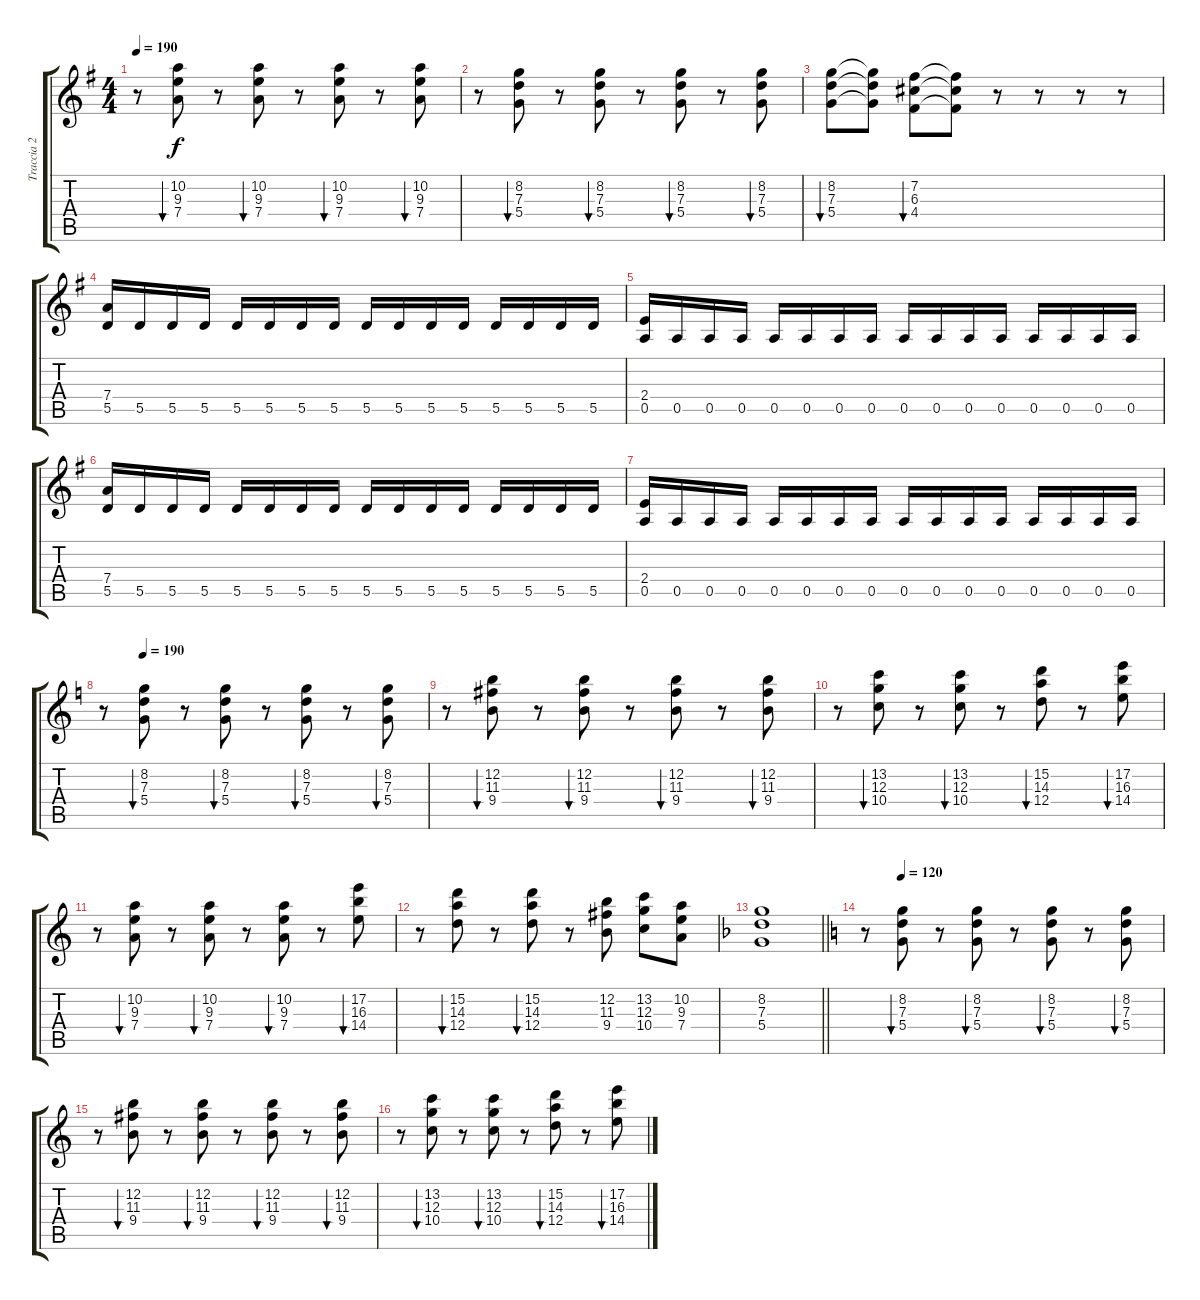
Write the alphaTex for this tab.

\track ("Traccia 2" "Traccia 2") {instrument electricguitarclean}
\staff {score tabs}
\tuning (E4 B3 G3 D3 A2 E2) {hide}
\ts (4 4)
\tempo 190
\clef g2
\ks g
r.8{dy f} (10.2 9.3 7.4).8{bu 60} r.8 (10.2 9.3 7.4).8{bu 60} r.8 (10.2 9.3 7.4).8{bu 60} r.8 (10.2 9.3 7.4).8{bu 60} |
r.8 (8.2 7.3 5.4).8{bu 60} r.8 (8.2 7.3 5.4).8{bu 60} r.8 (8.2 7.3 5.4).8{bu 60} r.8 (8.2 7.3 5.4).8{bu 60} |
(8.2 7.3 5.4).8{bu 60} (8.2{t} 7.3{t} 5.4{t}).8 (7.2 6.3 4.4).8{bu 60} (7.2{t} 6.3{t} 4.4{t}).8 r.8 r.8 r.8 r.8 |
(7.4 5.5).16{instrument electricguitarmuted} 5.5.16 5.5.16 5.5.16 5.5.16 5.5.16 5.5.16 5.5.16 5.5.16 5.5.16 5.5.16 5.5.16 5.5.16 5.5.16 5.5.16 5.5.16 |
(2.4 0.5).16 0.5.16 0.5.16 0.5.16 0.5.16 0.5.16 0.5.16 0.5.16 0.5.16 0.5.16 0.5.16 0.5.16 0.5.16 0.5.16 0.5.16 0.5.16 |
(7.4 5.5).16 5.5.16 5.5.16 5.5.16 5.5.16 5.5.16 5.5.16 5.5.16 5.5.16 5.5.16 5.5.16 5.5.16 5.5.16 5.5.16 5.5.16 5.5.16 |
(2.4 0.5).16 0.5.16 0.5.16 0.5.16 0.5.16 0.5.16 0.5.16 0.5.16 0.5.16 0.5.16 0.5.16 0.5.16 0.5.16 0.5.16 0.5.16 0.5.16 |
\tempo (190 0.125)
\ks c
r.8 (8.2 7.3 5.4).8{bu 60 instrument electricguitarclean} r.8 (8.2 7.3 5.4).8{bu 60} r.8 (8.2 7.3 5.4).8{bu 60} r.8 (8.2 7.3 5.4).8{bu 60} |
r.8 (12.2 11.3 9.4).8{bu 60} r.8 (12.2 11.3 9.4).8{bu 60} r.8 (12.2 11.3 9.4).8{bu 60} r.8 (12.2 11.3 9.4).8{bu 60} |
r.8 (13.2 12.3 10.4).8{bu 60} r.8 (13.2 12.3 10.4).8{bu 60} r.8 (15.2 14.3 12.4).8{bu 60} r.8 (17.2 16.3 14.4).8{bu 60} |
r.8 (10.2 9.3 7.4).8{bu 60} r.8 (10.2 9.3 7.4).8{bu 60} r.8 (10.2 9.3 7.4).8{bu 60} r.8 (17.2 16.3 14.4).8{bu 60} |
r.8 (15.2 14.3 12.4).8{bu 60} r.8 (15.2 14.3 12.4).8{bu 60} r.8 (12.2 11.3 9.4).8 (13.2 12.3 10.4).8 (10.2 9.3 7.4).8 |
\barLineRight lightlight
\ks f
(8.2 7.3 5.4).1 |
\tempo (120 0.125)
\ks c
r.8 (8.2 7.3 5.4).8{bu 60 instrument electricguitarclean} r.8 (8.2 7.3 5.4).8{bu 60} r.8 (8.2 7.3 5.4).8{bu 60} r.8 (8.2 7.3 5.4).8{bu 60} |
r.8 (12.2 11.3 9.4).8{bu 60} r.8 (12.2 11.3 9.4).8{bu 60} r.8 (12.2 11.3 9.4).8{bu 60} r.8 (12.2 11.3 9.4).8{bu 60} |
r.8 (13.2 12.3 10.4).8{bu 60} r.8 (13.2 12.3 10.4).8{bu 60} r.8 (15.2 14.3 12.4).8{bu 60} r.8 (17.2 16.3 14.4).8{bu 60}
